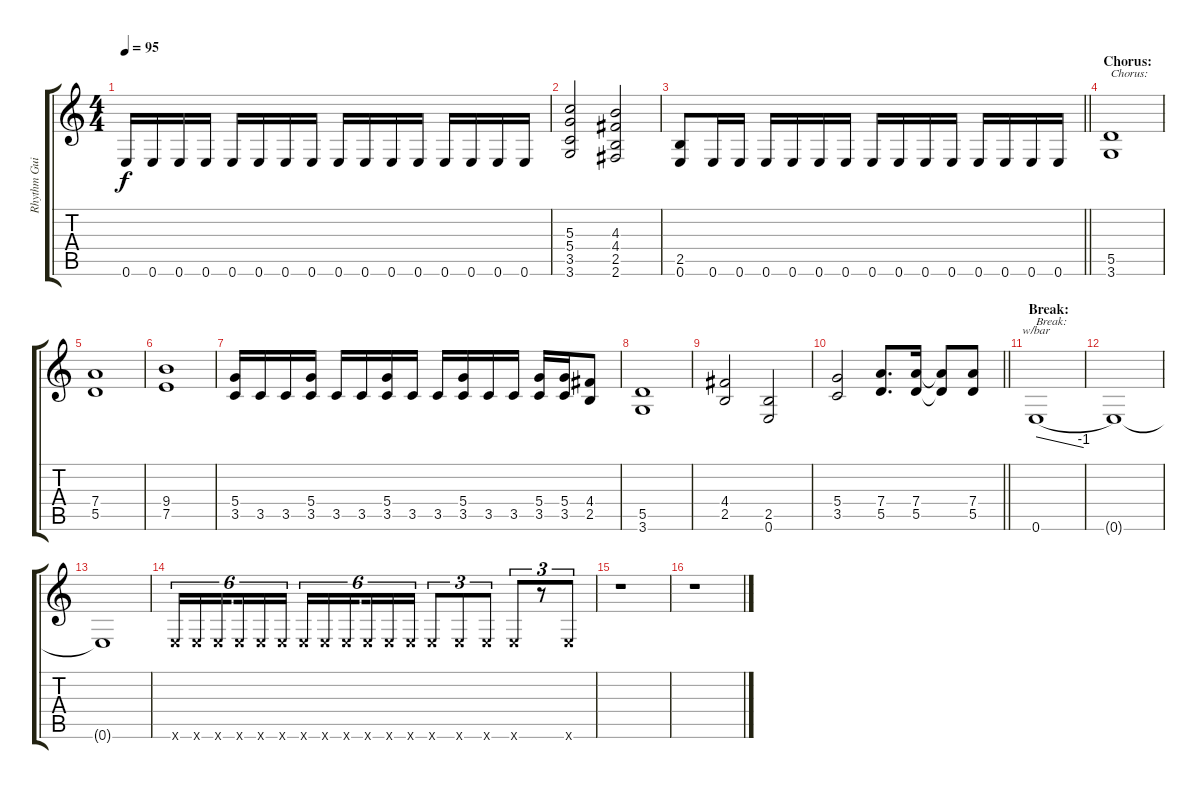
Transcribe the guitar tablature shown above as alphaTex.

\track ("Rhythm Guitar 1" "Rhythm Gui") {instrument overdrivenguitar}
\staff {score tabs}
\tuning (E4 B3 G3 D3 A2 E2) {hide}
\ts (4 4)
\tempo 95
\clef g2
\ks c
0.6.16{dy f} 0.6.16 0.6.16 0.6.16 0.6.16 0.6.16 0.6.16 0.6.16 0.6.16 0.6.16 0.6.16 0.6.16 0.6.16 0.6.16 0.6.16 0.6.16 |
(5.3 5.4 3.5 3.6).2 (4.3 4.4 2.5 2.6).2 |
\barLineRight lightlight
(2.5 0.6).8 0.6.16 0.6.16 0.6.16 0.6.16 0.6.16 0.6.16 0.6.16 0.6.16 0.6.16 0.6.16 0.6.16 0.6.16 0.6.16 0.6.16 |
\section ("" "Chorus:")
(5.5 3.6).1{txt "Chorus:"} |
(7.4 5.5).1 |
(9.4 7.5).1 |
(5.4 3.5).16 3.5.16 3.5.16 (5.4 3.5).16 3.5.16 3.5.16 (5.4 3.5).16 3.5.16 3.5.16 (5.4 3.5).16 3.5.16 3.5.16 (5.4 3.5).16 (5.4 3.5).16 (4.4 2.5).8 |
(5.5 3.6).1 |
(4.4 2.5).2 (2.5 0.6).2 |
\barLineRight lightlight
(5.4 3.5).2 (7.4 5.5).8{d} (7.4 5.5).16 (7.4{t} 5.5{t}).8 (7.4 5.5).8 |
\section ("" "Break:")
0.6.1{tbe (dive default 0 0 60 -4) txt "Break:"} |
0.6{t}.1 |
0.6{t}.1 |
0.6{x}.16{tu (6 4)} 0.6{x}.16{tu (6 4)} 0.6{x}.16{tu (6 4) beam splitsecondary} 0.6{x}.16{tu (6 4)} 0.6{x}.16{tu (6 4)} 0.6{x}.16{tu (6 4)} 0.6{x}.16{tu (6 4)} 0.6{x}.16{tu (6 4)} 0.6{x}.16{tu (6 4) beam splitsecondary} 0.6{x}.16{tu (6 4)} 0.6{x}.16{tu (6 4)} 0.6{x}.16{tu (6 4)} 0.6{x}.8{tu (3 2)} 0.6{x}.8{tu (3 2)} 0.6{x}.8{tu (3 2)} 0.6{x}.8{tu (3 2)} r.8{tu (3 2)} 0.6{x}.8{tu (3 2)} |
r.1 |
r.1
